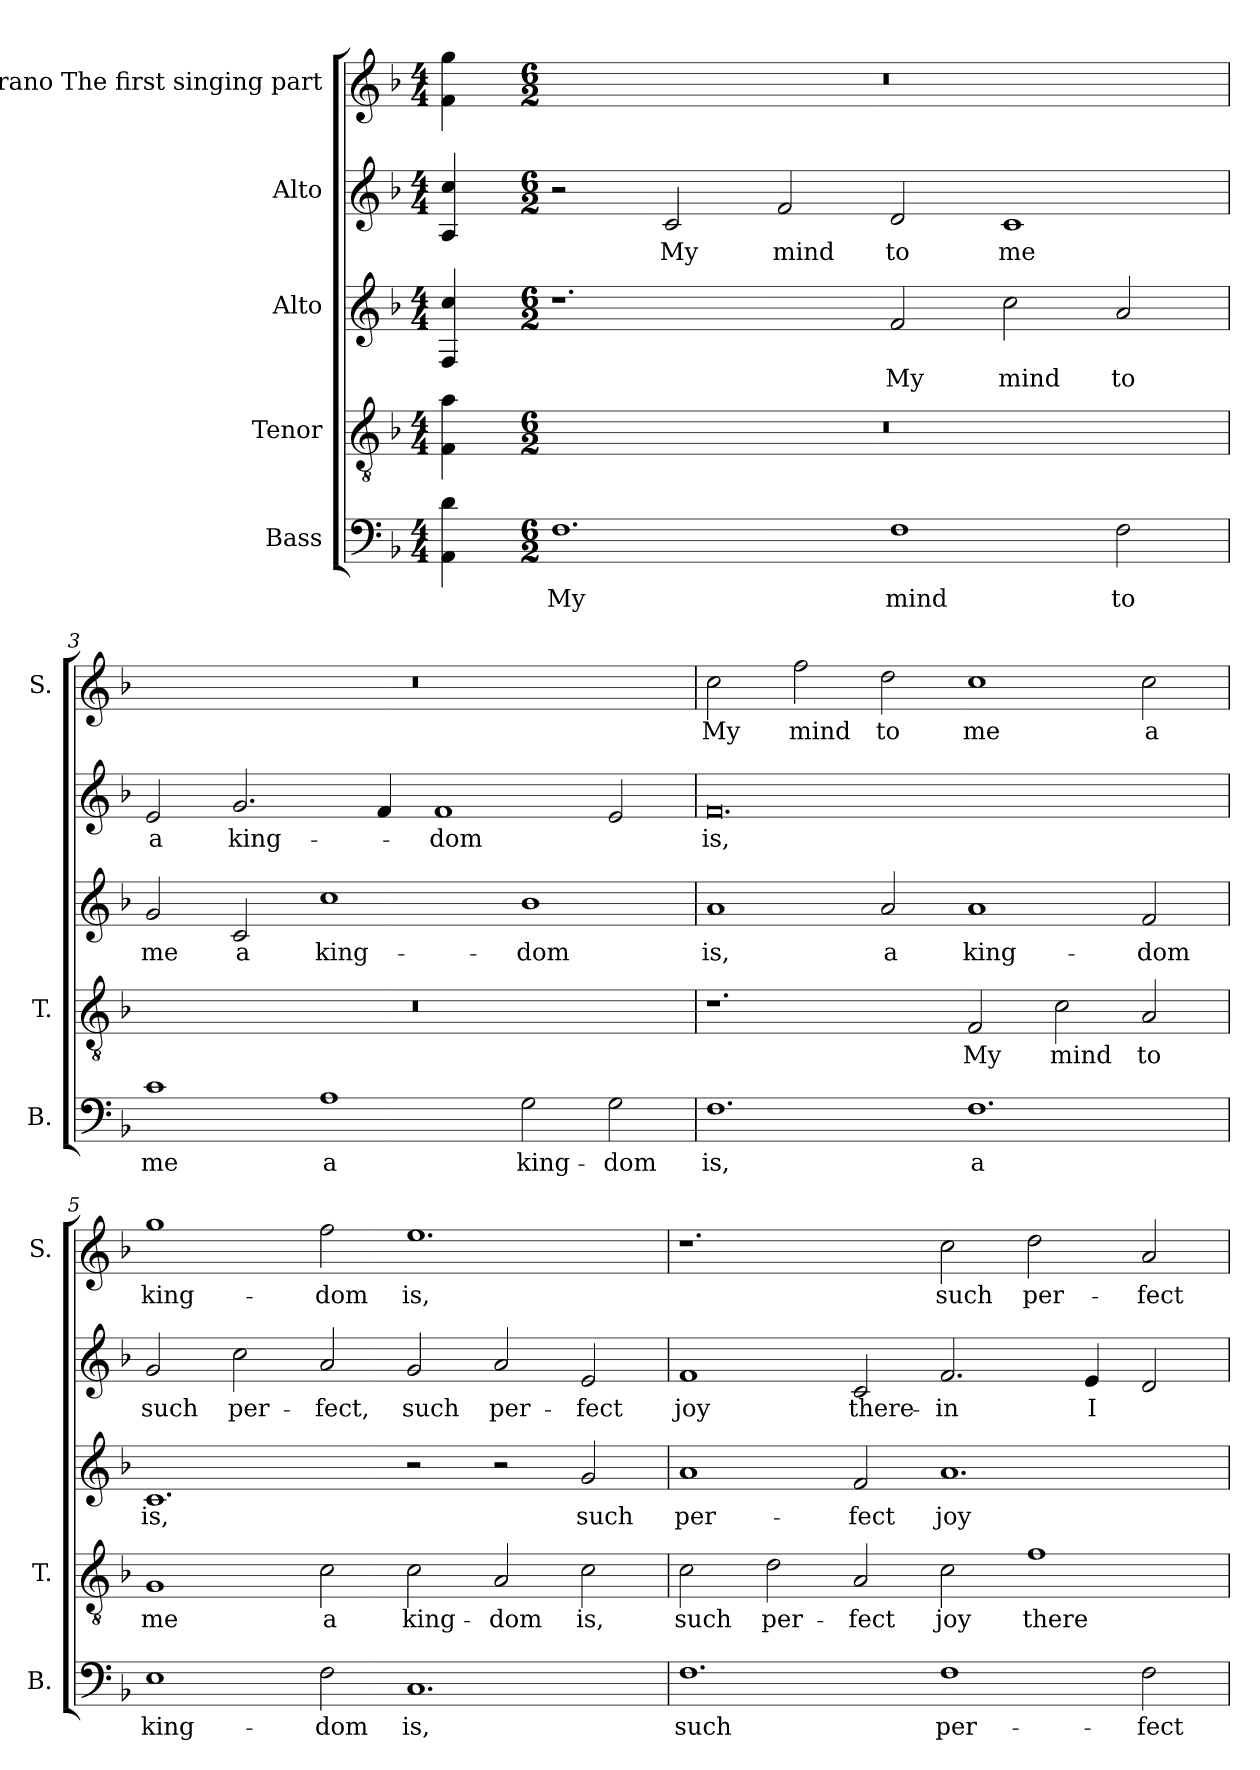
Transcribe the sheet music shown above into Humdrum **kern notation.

**kern	**text	**kern	**text	**kern	**text	**kern	**text	**kern	**text
*part5	*part5	*part4	*part4	*part3	*part3	*part2	*part2	*part1	*part1
*staff5	*staff5	*staff4	*staff4	*staff3	*staff3	*staff2	*staff2	*staff1	*staff1
*I"Bass	*	*I"Tenor	*	*I"Alto	*	*I"Alto	*	*I"Soprano The first singing part	*
*I'B.	*	*I'T.	*	*	*	*	*	*I'S.	*
*clefF4	*	*clefGv2	*	*clefG2	*	*clefG2	*	*clefG2	*
*	*	*ITrd7c12	*	*ITrd7c12	*	*ITrd7c12	*	*	*
*k[b-]	*	*k[b-]	*	*k[b-]	*	*k[b-]	*	*k[b-]	*
*F:	*	*F:	*	*F:	*	*F:	*	*F:	*
*M4/4	*	*M4/4	*	*M4/4	*	*M4/4	*	*M4/4	*
=1	=1	=1	=1	=1	=1	=1	=1	=1	=1
4AA\ 4d\	.	4FF\ 4A\	.	4FF/ 4c/	.	4AA/ 4c/	.	4f\ 4gg\	.
=2-	=2-	=2-	=2-	=2-	=2-	=2-	=2-	=2-	=2-
*M6/2	*	*M6/2	*	*M6/2	*	*M6/2	*	*M6/2	*
!	!LO:LY:b	!	!	!	!	!	!	!	!
1.F	My	0.r	.	1.r	.	2r	.	0.r	.
!	!	!	!	!	!	!	!LO:LY:b	!	!
.	.	.	.	.	.	2C/	My	.	.
!	!	!	!	!	!	!	!LO:LY:b	!	!
.	.	.	.	.	.	2F/	mind	.	.
!	!LO:LY:b	!	!	!	!LO:LY:b	!	!LO:LY:b	!	!
1F	mind	.	.	2F/	My	2D/	to	.	.
!	!	!	!	!	!LO:LY:b	!	!LO:LY:b	!	!
.	.	.	.	2c\	mind	1C	me	.	.
!	!LO:LY:b	!	!	!	!LO:LY:b	!	!	!	!
2F\	to	.	.	2A/	to	.	.	.	.
=3	=3	=3	=3	=3	=3	=3	=3	=3	=3
!	!LO:LY:b	!	!	!	!LO:LY:b	!	!LO:LY:b	!	!
1c	me	0.r	.	2G/	me	2E/	a	0.r	.
!	!	!	!	!	!LO:LY:b	!	!LO:LY:b	!	!
.	.	.	.	2C/	a	2.G/	king-	.	.
!	!LO:LY:b	!	!	!	!LO:LY:b	!	!	!	!
1A	a	.	.	1c	king-	.	.	.	.
.	.	.	.	.	.	4F/	.	.	.
!	!	!	!	!	!	!	!LO:LY:b	!	!
.	.	.	.	.	.	1F	-dom	.	.
!	!LO:LY:b	!	!	!	!LO:LY:b	!	!	!	!
2G\	king-	.	.	1B-	-dom	.	.	.	.
!	!LO:LY:b	!	!	!	!	!	!	!	!
2G\	-dom	.	.	.	.	2E/	.	.	.
=4	=4	=4	=4	=4	=4	=4	=4	=4	=4
!	!LO:LY:b	!	!	!	!LO:LY:b	!	!LO:LY:b	!	!LO:LY:b
1.F	is,	1.r	.	1A	is,	0.F	is,	2cc\	My
!	!	!	!	!	!	!	!	!	!LO:LY:b
.	.	.	.	.	.	.	.	2ff\	mind
!	!	!	!	!	!LO:LY:b	!	!	!	!LO:LY:b
.	.	.	.	2A/	a	.	.	2dd\	to
!	!LO:LY:b	!	!LO:LY:b	!	!LO:LY:b	!	!	!	!LO:LY:b
1.F	a	2FF/	My	1A	king-	.	.	1cc	me
!	!	!	!LO:LY:b	!	!	!	!	!	!
.	.	2C\	mind	.	.	.	.	.	.
!	!	!	!LO:LY:b	!	!LO:LY:b	!	!	!	!LO:LY:b
.	.	2AA/	to	2F/	-dom	.	.	2cc\	a
!!LO:LB:g=z
=5	=5	=5	=5	=5	=5	=5	=5	=5	=5
!	!LO:LY:b	!	!LO:LY:b	!	!LO:LY:b	!	!LO:LY:b	!	!LO:LY:b
1E	king-	1GG	me	1.C	is,	2G/	such	1gg	king-
!	!	!	!	!	!	!	!LO:LY:b	!	!
.	.	.	.	.	.	2c\	per-	.	.
!	!LO:LY:b	!	!LO:LY:b	!	!	!	!LO:LY:b	!	!LO:LY:b
2F\	-dom	2C\	a	.	.	2A/	-fect,	2ff\	-dom
!	!LO:LY:b	!	!LO:LY:b	!	!	!	!LO:LY:b	!	!LO:LY:b
1.C	is,	2C\	king-	2r	.	2G/	such	1.ee	is,
!	!	!	!LO:LY:b	!	!	!	!LO:LY:b	!	!
.	.	2AA/	-dom	2r	.	2A/	per-	.	.
!	!	!	!LO:LY:b	!	!LO:LY:b	!	!LO:LY:b	!	!
.	.	2C\	is,	2G/	such	2E/	-fect	.	.
=6	=6	=6	=6	=6	=6	=6	=6	=6	=6
!	!LO:LY:b	!	!LO:LY:b	!	!LO:LY:b	!	!LO:LY:b	!	!
1.F	such	2C\	such	1A	per-	1F	joy	1.r	.
!	!	!	!LO:LY:b	!	!	!	!	!	!
.	.	2D\	per-	.	.	.	.	.	.
!	!	!	!LO:LY:b	!	!LO:LY:b	!	!LO:LY:b	!	!
.	.	2AA/	-fect	2F/	-fect	2C/	there-	.	.
!	!LO:LY:b	!	!LO:LY:b	!	!LO:LY:b	!	!LO:LY:b	!	!LO:LY:b
1F	per-	2C\	joy	1.A	joy	2.F/	-in	2cc\	such
!	!	!	!LO:LY:b	!	!	!	!	!	!LO:LY:b
.	.	1F	there-	.	.	.	.	2dd\	per-
!	!	!	!	!	!	!	!LO:LY:b	!	!
.	.	.	.	.	.	4E/	I	.	.
!	!LO:LY:b	!	!	!	!	!	!	!	!LO:LY:b
2F\	-fect	.	.	.	.	2D/	.	2a/	-fect
=	=	=	=	=	=	=	=	=	=
*-	*-	*-	*-	*-	*-	*-	*-	*-	*-
